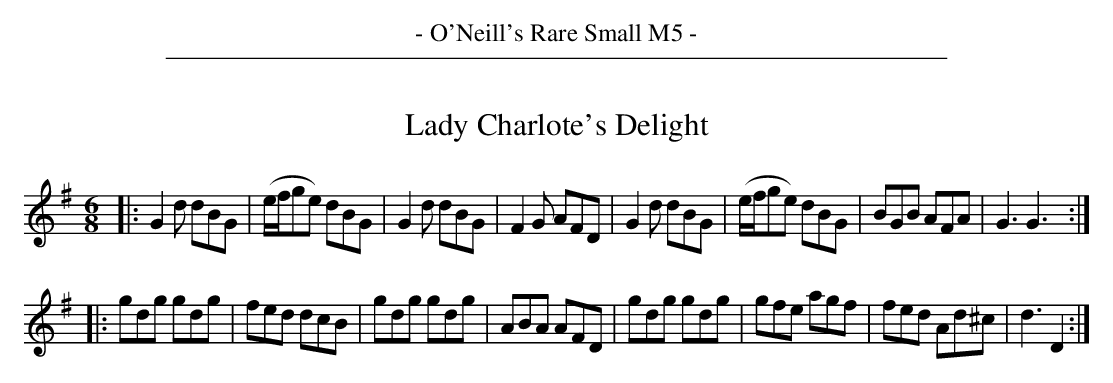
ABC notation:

X:1
T: Lady Charlote's Delight
M: 6/8
L: 1/8
K: G
|:\
G2d dBG | (e/f/ge) dBG | G2d dBG | F2G AFD |\
G2d dBG | (e/f/ge) dBG | BGB AFA | G3 G3 ::
gdg gdg | fed dcB | gdg gdg | ABA AFD |\
gdg gdg | gfe agf | fed Ad^c | d3 D2 :|
